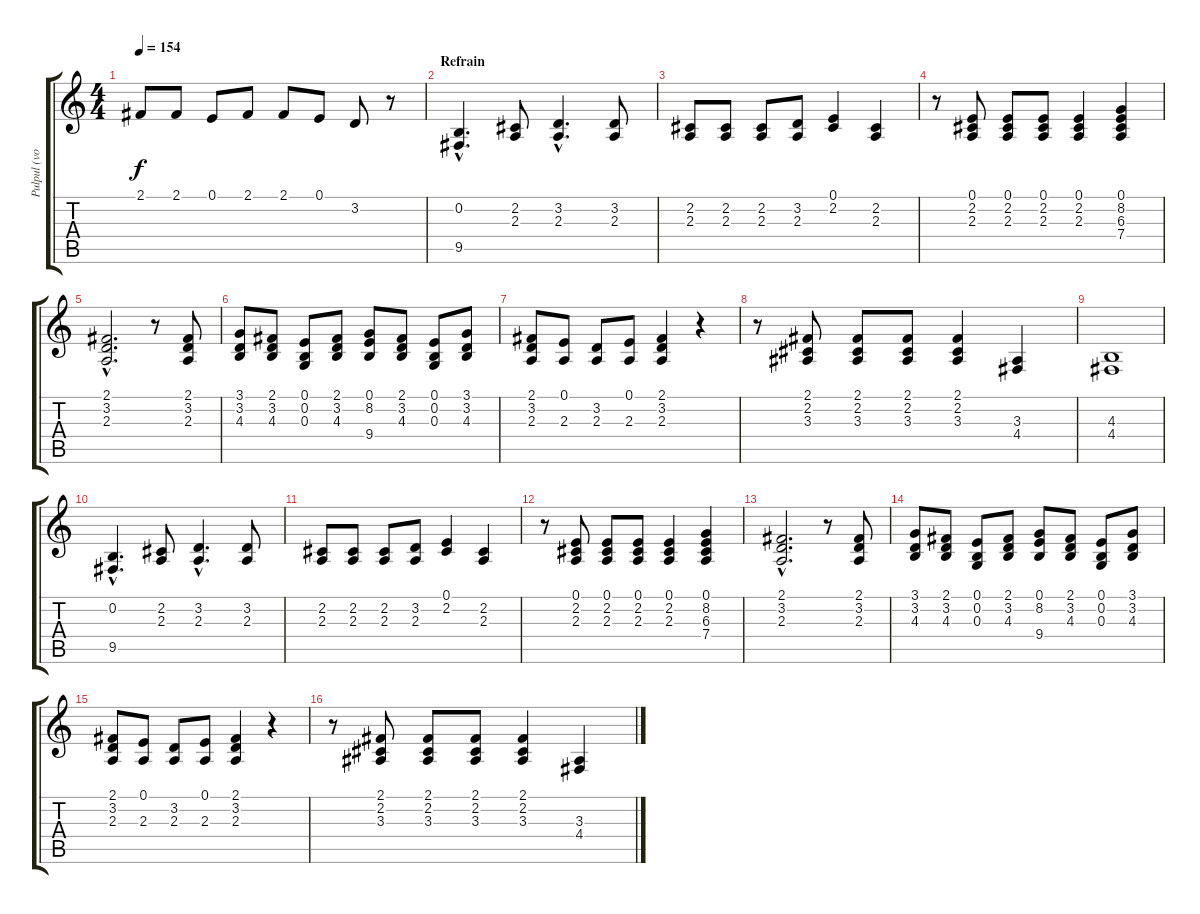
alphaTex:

\track ("Pulpul (voix)" "Pulpul (vo") {instrument cello}
\staff {score tabs}
\tuning (E4 B3 G3 D3 A2 E2) {hide}
\ts (4 4)
\tempo 154
\clef g2
\ks c
2.1.8{dy f} 2.1.8 0.1.8 2.1.8 2.1.8 0.1.8 3.2.8 r.8 |
\section ("" "Refrain")
(0.2{hac} 9.5{hac}).4{d volume 16} (2.2 2.3).8 (3.2{hac} 2.3{hac}).4{d} (3.2 2.3).8 |
(2.2 2.3).8 (2.2 2.3).8 (2.2 2.3).8 (3.2 2.3).8 (0.1 2.2).4 (2.2 2.3).4 |
r.8 (0.1 2.2 2.3).8 (0.1 2.2 2.3).8 (0.1 2.2 2.3).8 (0.1 2.2 2.3).4 (0.1 8.2 6.3 7.4).4 |
(2.1{hac} 3.2{hac} 2.3{hac}).2{d} r.8 (2.1 3.2 2.3).8 |
(3.1 3.2 4.3).8 (2.1 3.2 4.3).8 (0.1 0.2 0.3).8 (2.1 3.2 4.3).8 (0.1 8.2 9.4).8 (2.1 3.2 4.3).8 (0.1 0.2 0.3).8 (3.1 3.2 4.3).8 |
(2.1 3.2 2.3).8 (0.1 2.3).8 (3.2 2.3).8 (0.1 2.3).8 (2.1 3.2 2.3).4 r.4 |
r.8 (2.1 2.2 3.3).8 (2.1 2.2 3.3).8 (2.1 2.2 3.3).8 (2.1 2.2 3.3).4 (3.3 4.4).4 |
(4.3 4.4).1 |
(0.2{hac} 9.5{hac}).4{d} (2.2 2.3).8 (3.2{hac} 2.3{hac}).4{d} (3.2 2.3).8 |
(2.2 2.3).8 (2.2 2.3).8 (2.2 2.3).8 (3.2 2.3).8 (0.1 2.2).4 (2.2 2.3).4 |
r.8 (0.1 2.2 2.3).8 (0.1 2.2 2.3).8 (0.1 2.2 2.3).8 (0.1 2.2 2.3).4 (0.1 8.2 6.3 7.4).4 |
(2.1{hac} 3.2{hac} 2.3{hac}).2{d} r.8 (2.1 3.2 2.3).8 |
(3.1 3.2 4.3).8 (2.1 3.2 4.3).8 (0.1 0.2 0.3).8 (2.1 3.2 4.3).8 (0.1 8.2 9.4).8 (2.1 3.2 4.3).8 (0.1 0.2 0.3).8 (3.1 3.2 4.3).8 |
(2.1 3.2 2.3).8 (0.1 2.3).8 (3.2 2.3).8 (0.1 2.3).8 (2.1 3.2 2.3).4 r.4 |
r.8 (2.1 2.2 3.3).8 (2.1 2.2 3.3).8 (2.1 2.2 3.3).8 (2.1 2.2 3.3).4 (3.3 4.4).4
